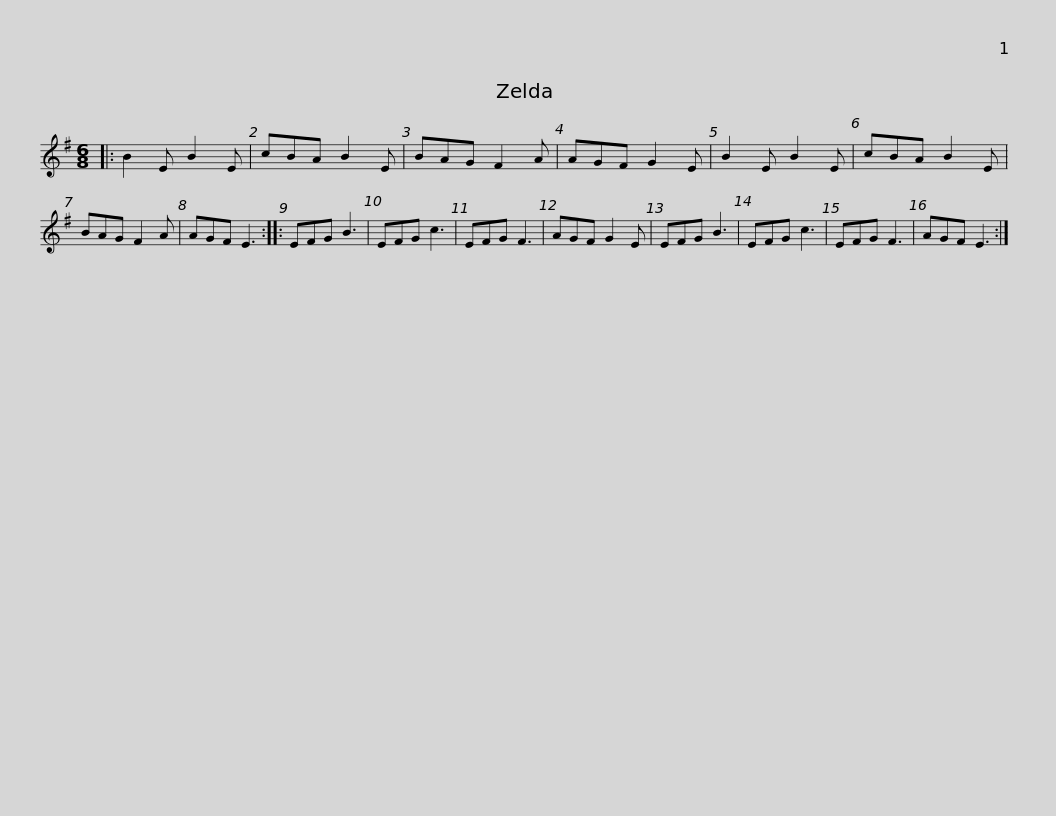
X:1
L:1/8
M:6/8
I:linebreak $
K:Emin
V:1 treble
V:1
|: B2 E B2 E | cBA B2 E | BAG F2 A | AGF G2 E | B2 E B2 E | %5
 cBA B2 E | BAG F2 A | AGF E3 ::$ EFG B3 | EFG c3 | %10
 EFG F3 | AGF G2 E | EFG B3 | EFG c3 | EFG F3 | %15
 AGF E3 :| %16
